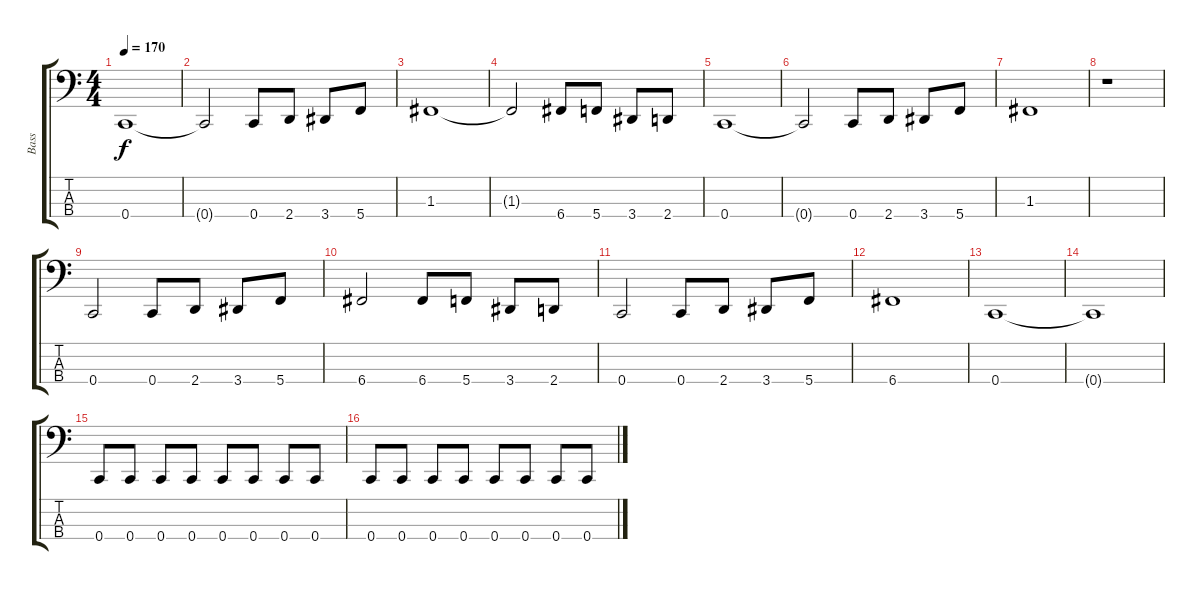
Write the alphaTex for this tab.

\track ("Bass" "Bass") {instrument electricbassfinger}
\staff {score tabs}
\tuning (Eb2 Bb1 F1 C1) {hide}
\ts (4 4)
\tempo 170
\clef f4
\ks c
0.4.1{dy f} |
0.4{t}.2 0.4.8 2.4.8 3.4.8 5.4.8 |
1.3.1 |
1.3{t}.2 6.4.8 5.4.8 3.4.8 2.4.8 |
0.4.1 |
0.4{t}.2 0.4.8 2.4.8 3.4.8 5.4.8 |
1.3.1 |
r.1 |
0.4.2 0.4.8 2.4.8 3.4.8 5.4.8 |
6.4.2 6.4.8 5.4.8 3.4.8 2.4.8 |
0.4.2 0.4.8 2.4.8 3.4.8 5.4.8 |
6.4.1 |
0.4.1 |
0.4{t}.1 |
0.4.8 0.4.8 0.4.8 0.4.8 0.4.8 0.4.8 0.4.8 0.4.8 |
0.4.8 0.4.8 0.4.8 0.4.8 0.4.8 0.4.8 0.4.8 0.4.8
